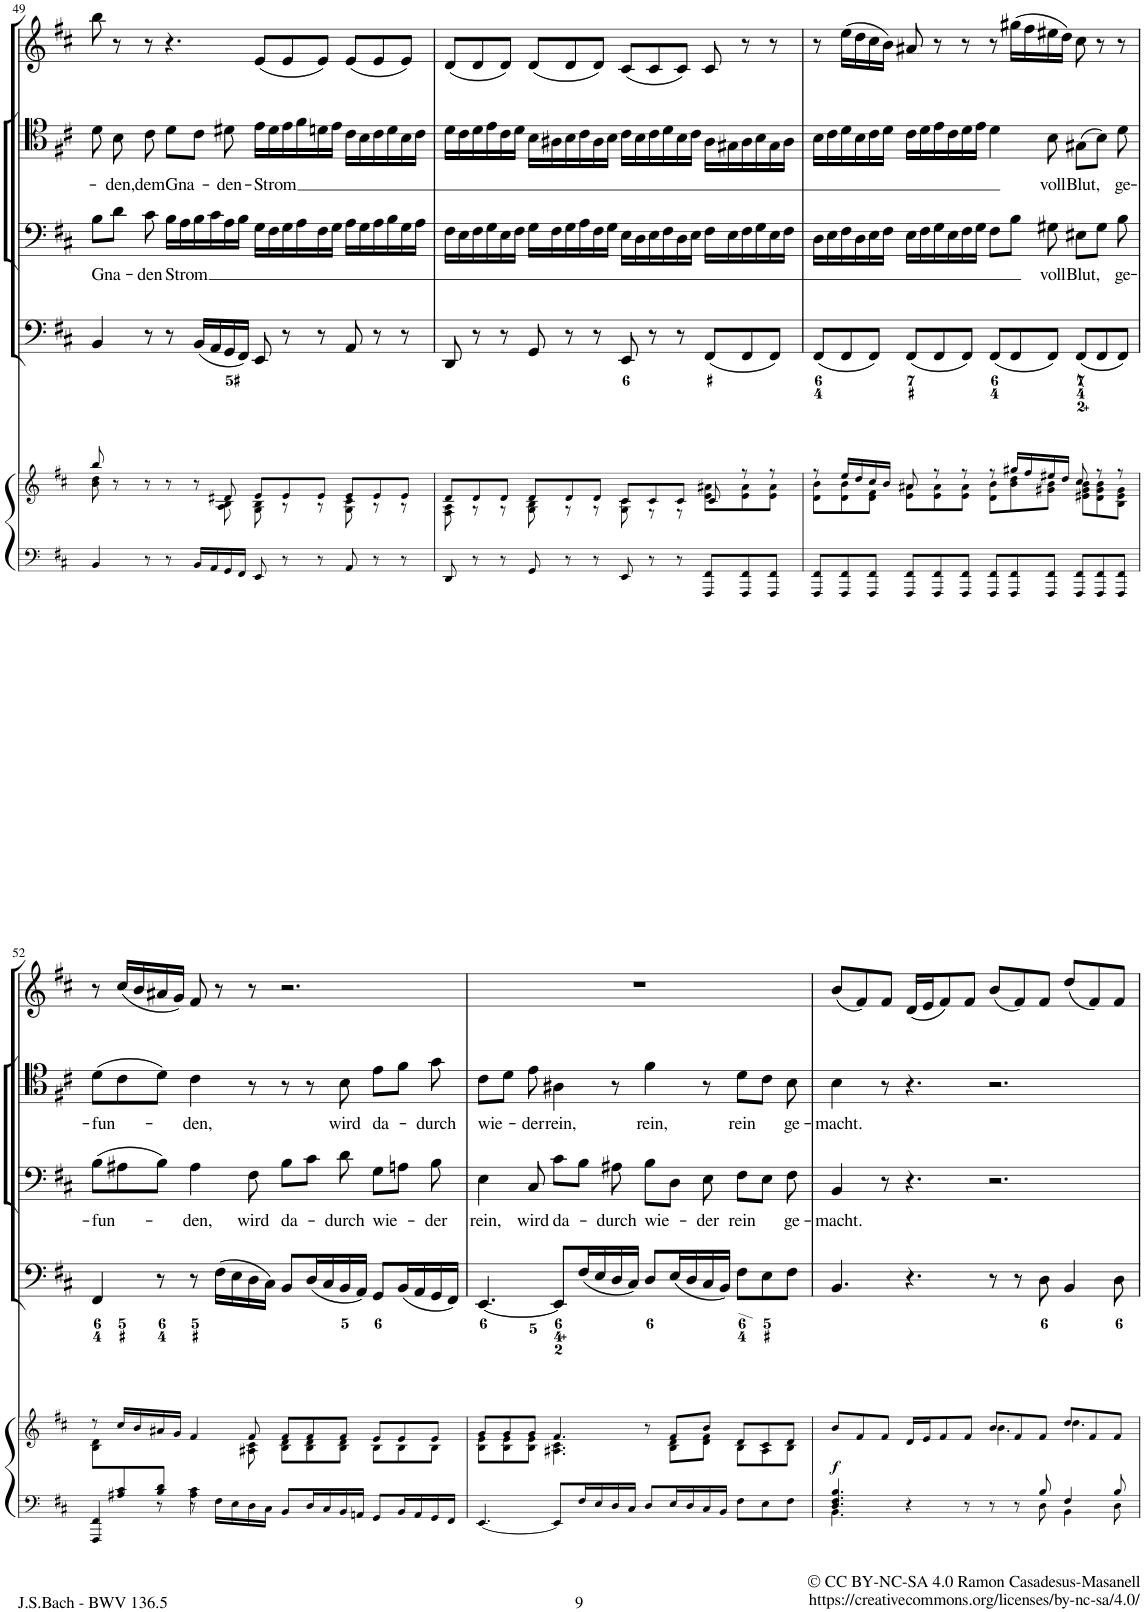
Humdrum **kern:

**kern	**kern	**dynam	**kern	**kern	**text	**kern	**text	**kern
*part5	*part5	*part5	*part4	*part3	*part3	*part2	*part2	*part1
*staff6	*staff5	*staff5/6	*staff4	*staff3	*staff3	*staff2	*staff2	*staff1
*I"Piano reduction	*	*	*I"Continuo	*I"Basso	*	*I"Tenore	*	*I"Violino I.II all' unisono
*I'Pno	*	*	*	*	*	*	*	*I'Vln
!!LO:PB:g=z
*clefF4	*clefG2	*	*clefF4	*clefF4	*	*clefC4	*	*clefG2
*k[f#c#]	*k[f#c#]	*	*k[f#c#]	*k[f#c#]	*	*k[f#c#]	*	*k[f#c#]
*M12/8	*M12/8	*	*M12/8	*M12/8	*	*M12/8	*	*M12/8
=49	=49	=49	=49	=49	=49	=49	=49	=49
*	*^	*	*	*	*	*	*	*
!	!	!	!	!	!	!LO:LY:b	!	!	!
4BB/	8bb/	8b\ 8dd\	.	4BB/	8B\L	Gna-	8d\	.	8bb\
!	!	!	!	!	!	!	!	!LO:LY:b	!
.	8r	8ryy	.	.	8d\J	.	8B\	-den,	8r
!	!	!	!	!	!	!LO:LY:b	!	!LO:LY:b	!
8r	8r	8ryy	.	8r	8c#\	-den-	8c#\	dem	8r
!	!	!	!	!	!	!LO:LY:b	!	!LO:LY:b	!
8r	8r	8ryy	.	8r	16B\LL	-Strom	8d\L	Gna-	4.r
.	.	.	.	.	16A\	.	.	.	.
16BB/LL	8r	8ryy	.	(16BB/LL	16B\	.	8c#\J	.	.
16AA/	.	.	.	16AA/	16c#\	.	.	.	.
!	!	!	!	!	!	!	!	!LO:LY:b	!
16GG/	8d#X/	8A\ 8B\	.	16GG/	16A\	.	8d#X\	-den-	.
16FF#/JJ	.	.	.	16FF#/JJ)	16B\JJ	.	.	.	.
!	!	!	!	!	!	!	!	!LO:LY:b	!
8EE/	8e/L	8G\ 8B\	.	8EE/	16G\LL	.	16e\LL	-Strom	(8e/L
.	.	.	.	.	16F#\	.	16d#\	.	.
8r	8e/	8r	.	8r	16G\	.	16e\	.	8e/
.	.	.	.	.	16A\	.	16f#\	.	.
8r	8e/J	8r	.	8r	16F#\	.	16dn\	.	8e/J)
.	.	.	.	.	16G\JJ	.	16e\JJ	.	.
8AA/	8e/L	8G\ 8c#\	.	8AA/	16A\LL	.	16c#\LL	.	(8e/L
.	.	.	.	.	16G\	.	16B\	.	.
8r	8e/	8r	.	8r	16A\	.	16c#\	.	8e/
.	.	.	.	.	16B\	.	16d\	.	.
8r	8e/J	8r	.	8r	16G\	.	16B\	.	8e/J)
.	.	.	.	.	16A\JJ	.	16c#\JJ	.	.
=50	=50	=50	=50	=50	=50	=50	=50	=50	=50
8DD/	8d/L	8F#\ 8A\	.	8DD/	16F#\LL	.	16d\LL	.	(8d/L
.	.	.	.	.	16E\	.	16c#\	.	.
8r	8d/	8r	.	8r	16F#\	.	16d\	.	8d/
.	.	.	.	.	16G\	.	16e\	.	.
8r	8d/J	8r	.	8r	16E\	.	16c#\	.	8d/J)
.	.	.	.	.	16F#\JJ	.	16d\JJ	.	.
8GG/	8d/L	8G\ 8B\	.	8GG/	16G\LL	.	16B\LL	.	(8d/L
.	.	.	.	.	16F#\	.	16A#X\	.	.
8r	8d/	8r	.	8r	16G\	.	16B\	.	8d/
.	.	.	.	.	16A\	.	16c#\	.	.
8r	8d/J	8r	.	8r	16F#\	.	16A#\	.	8d/J)
.	.	.	.	.	16G\JJ	.	16B\JJ	.	.
8EE/	8c#/L	8G\ 8c#\	.	8EE/	16E\LL	.	16c#\LL	.	(8c#/L
.	.	.	.	.	16D\	.	16B\	.	.
8r	8c#/	8r	.	8r	16E\	.	16c#\	.	8c#/
.	.	.	.	.	16F#\	.	16d\	.	.
8r	8c#/J	8r	.	8r	16D\	.	16B\	.	8c#/J)
.	.	.	.	.	16E\JJ	.	16c#\JJ	.	.
8FFF#/ 8FF#/L	8c#/	8e\ 8a#X\L	.	(8FF#/L	16F#\LL	.	16A#\LL	.	8c#/
.	.	.	.	.	16E\	.	16G#X\	.	.
8FFF#/ 8FF#/	8r	8e\ 8a#\	.	8FF#/	16F#\	.	16A#\	.	8r
.	.	.	.	.	16G\	.	16B\	.	.
8FFF#/ 8FF#/J	8r	8e\ 8a#\J	.	8FF#/J)	16E\	.	16G#\	.	8r
.	.	.	.	.	16F#\JJ	.	16A#\JJ	.	.
=51	=51	=51	=51	=51	=51	=51	=51	=51	=51
8FFF#/ 8FF#/L	8r	8d\ 8b\L	.	(8FF#/L	16D\LL	.	16B\LL	.	8r
.	.	.	.	.	16E\	.	16c#\	.	.
8FFF#/ 8FF#/	16ee/LL	8d\ 8b\	.	8FF#/	16F#\	.	16d\	.	(16ee\LL
.	16dd/	.	.	.	16D\	.	16B\	.	16dd\
8FFF#/ 8FF#/J	16cc#/	8d\ 8f#\J	.	8FF#/J)	16E\	.	16c#\	.	16cc#\
.	16b/JJ	.	.	.	16F#\JJ	.	16d\JJ	.	16b\JJ)
8FFF#/ 8FF#/L	8a#X/	8e\ 8a#\L	.	(8FF#/L	16E\LL	.	16c#\LL	.	8a#X/
.	.	.	.	.	16F#\	.	16d\	.	.
8FFF#/ 8FF#/	8r	8e\ 8a#\	.	8FF#/	16G\	.	16e\	.	8r
.	.	.	.	.	16E\	.	16c#\	.	.
8FFF#/ 8FF#/J	8r	8e\ 8a#\J	.	8FF#/J)	16F#\	.	16d\	.	8r
.	.	.	.	.	16G\JJ	.	16e\JJ	.	.
8FFF#/ 8FF#/L	8r	8d\ 8b\L	.	(8FF#/L	8F#\L	.	4d\	.	8r
8FFF#/ 8FF#/	16gg#X/LL	8b\ 8dd\	.	8FF#/	8B\J	.	.	.	(16gg#X\LL
.	16ff#/	.	.	.	.	.	.	.	16ff#\
!	!	!	!	!	!	!LO:LY:b	!	!LO:LY:b	!
8FFF#/ 8FF#/J	16ee#X/	8g#X\ 8b\J	.	8FF#/J)	8G#X\	voll	8B\	voll	16ee#X\
.	16dd/JJ	.	.	.	.	.	.	.	16dd\JJ)
!	!	!	!	!	!	!LO:LY:b	!	!LO:LY:b	!
8FFF#/ 8FF#/L	8cc#/	8e#X\ 8g#\ 8b\L	.	(8FF#/L	8E#X\L	Blut,	(8G#X\L	Blut,	8cc#\
8FFF#/ 8FF#/	8r	8d\ 8g#\ 8b\	.	8FF#/	8G#\J	.	8B\J)	.	8r
!	!	!	!	!	!	!LO:LY:b	!	!LO:LY:b	!
8FFF#/ 8FF#/J	8r	8B\ 8e#\ 8g#\J	.	8FF#/J)	8B\	ge-	8d\	ge-	8r
!!LO:LB:g=z
=52	=52	=52	=52	=52	=52	=52	=52	=52	=52
*^	*	*	*	*	*	*	*	*	*
!	!	!	!	!	!	!	!LO:LY:b	!	!LO:LY:b	!
8ryy	4FFF#/ 4FF#/	8r	8B\ 8d\L	.	4FF#/	(8B\L	-fun-	(8d\L	-fun-	8r
8A#X/ 8c#/	.	16cc#/LL	2ryy	.	.	8A#X\	.	8c#\	.	(16cc#/LL
.	.	16b/	.	.	.	.	.	.	.	16b/
8B/ 8d/J	8r	16a#X/	.	.	8r	8B\J)	.	8d\J)	.	16a#X/
.	.	16g/JJ	.	.	.	.	.	.	.	16g/JJ)
!	!	!	!	!	!	!	!LO:LY:b	!	!LO:LY:b	!
4A#\ 4c#\	8r	4f#/	.	.	8r	4A#\	-den,	4c#\	-den,	8f#/
.	16F#\LL	.	.	.	(16F#\LL	.	.	.	.	8r
.	16E\	.	.	.	16E\	.	.	.	.	.
!	!	!	!	!	!	!	!LO:LY:b	!	!	!
2..ryy	16D\	8f#/	8A#X\ 8c#\	.	16D\	8F#\	wird	8r	.	8r
.	16C#\JJ	.	.	.	16C#\JJ)	.	.	.	.	.
!	!	!	!	!	!	!	!LO:LY:b	!	!	!
.	8BB/L	8f#/L	8B\ 8d\L	.	8BB/L	8B\L	da-	8r	.	2.r
.	16D/L	8f#/	8B\ 8d\	.	(16D/L	8c#\J	.	8r	.	.
.	16C#/	.	.	.	16C#/	.	.	.	.	.
!	!	!	!	!	!	!	!LO:LY:b	!	!LO:LY:b	!
.	16BB/	8f#/J	8B\ 8d\J	.	16BB/	8d\	-durch	8B\	wird	.
.	16AAn/JJ	.	.	.	16AA/JJ)	.	.	.	.	.
!	!	!	!	!	!	!	!LO:LY:b	!	!LO:LY:b	!
.	8GG/L	8e/L	8B\L	.	8GG/L	8G\L	wie-	8e\L	da-	.
.	16BB/L	8e/	8B\	.	(16BB/L	8An\J	.	8f#\J	.	.
.	16AA/	.	.	.	16AA/	.	.	.	.	.
!	!	!	!	!	!	!	!LO:LY:b	!	!LO:LY:b	!
.	16GG/	8e/J	8B\J	.	16GG/	8B\	-der	8g\	-durch	.
.	16FF#/JJ	.	.	.	16FF#/JJ)	.	.	.	.	.
=53	=53	=53	=53	=53	=53	=53	=53	=53	=53	=53
!	!	!	!	!	!	!	!LO:LY:b	!	!LO:LY:b	!
*v	*v	*	*	*	*	*	*	*	*	*
[4.EE/	8g/L	8B\ 8e\L	.	[4.EE/	4E\	rein,	8c#\L	wie-	1.r
.	8g/	8B\ 8e\	.	.	.	.	8d\J	.	.
!	!	!	!	!	!	!LO:LY:b	!	!LO:LY:b	!
.	8g/J	8B\ 8e\J	.	.	8C#/	wird	8e\	-der	.
!	!	!	!	!	!	!LO:LY:b	!	!LO:LY:b	!
8EE/L]	4.f#/	4.A#X\ 4.c#\	.	8EE/L]	8c#\L	da-	4A#X\	rein,	.
16F#/L	.	.	.	(16F#/L	8B\J	.	.	.	.
16E/	.	.	.	16E/	.	.	.	.	.
!	!	!	!	!	!	!LO:LY:b	!	!	!
16D/	.	.	.	16D/	8A#X\	-durch	8r	.	.
16C#/JJ	.	.	.	16C#/JJ)	.	.	.	.	.
!	!	!	!	!	!	!LO:LY:b	!	!LO:LY:b	!
8D/L	8r	8ryy	.	8D/L	8B\L	wie-	4f#\	rein,	.
16E/L	8f#/L	8B\ 8d\L	.	(16E/L	8D\J	.	.	.	.
16D/	.	.	.	16D/	.	.	.	.	.
!	!	!	!	!	!	!LO:LY:b	!	!	!
16C#/	8b/J	8d\ 8f#\J	.	16C#/	8E\	-der	8r	.	.
16BB/JJ	.	.	.	16BB/JJ)	.	.	.	.	.
!	!	!	!	!	!	!LO:LY:b	!	!LO:LY:b	!
8F#\L	8d/L	8B\L	.	8F#\L	8F#\L	rein	8d\L	rein	.
8E\	8c#/	8A#\	.	8E\	8E\J	.	8c#\J	.	.
!	!	!	!	!	!	!LO:LY:b	!	!LO:LY:b	!
8F#\J	8d/J	8B\J	.	8F#\J	8F#\	ge-	8B\	ge-	.
=54	=54	=54	=54	=54	=54	=54	=54	=54	=54
*^	*	*	*	*	*	*	*	*	*
!	!	!	!	!LO:DY:b	!	!	!LO:LY:b	!	!LO:LY:b	!
4.D/ 4.F#/ 4.B/	4.BB\	8b/L	2.ryy	f	4.BB/	4BB/	-macht.	4B\	-macht.	(8b/L
.	.	8f#/	.	.	.	.	.	.	.	8f#/)
.	.	8f#/J	.	.	.	8r	.	8r	.	8f#/J
4r	4.ryy	16d/LL	.	.	4.r	4.r	.	4.r	.	(16d/LL
.	.	16e/J	.	.	.	.	.	.	.	16e/J
.	.	8f#/	.	.	.	.	.	.	.	8f#/)
8r	.	8f#/J	.	.	.	.	.	.	.	8f#/J
8r	8ryy	8b/L	4.b\	.	8r	2.r	.	2.r	.	(8b/L
8r	8ryy	8f#/	.	.	8r	.	.	.	.	8f#/)
8B/	8D\	8f#/J	.	.	8D\	.	.	.	.	8f#/J
4F#/	4BB\	8dd/L	4.dd\	.	4BB/	.	.	.	.	(8dd/L
.	.	8f#/	.	.	.	.	.	.	.	8f#/)
8B/	8D\	8f#/J	.	.	8D\	.	.	.	.	8f#/J
*v	*v	*	*	*	*	*	*	*	*	*
*	*v	*v	*	*	*	*	*	*	*
=	=	=	=	=	=	=	=	=
*-	*-	*-	*-	*-	*-	*-	*-	*-
